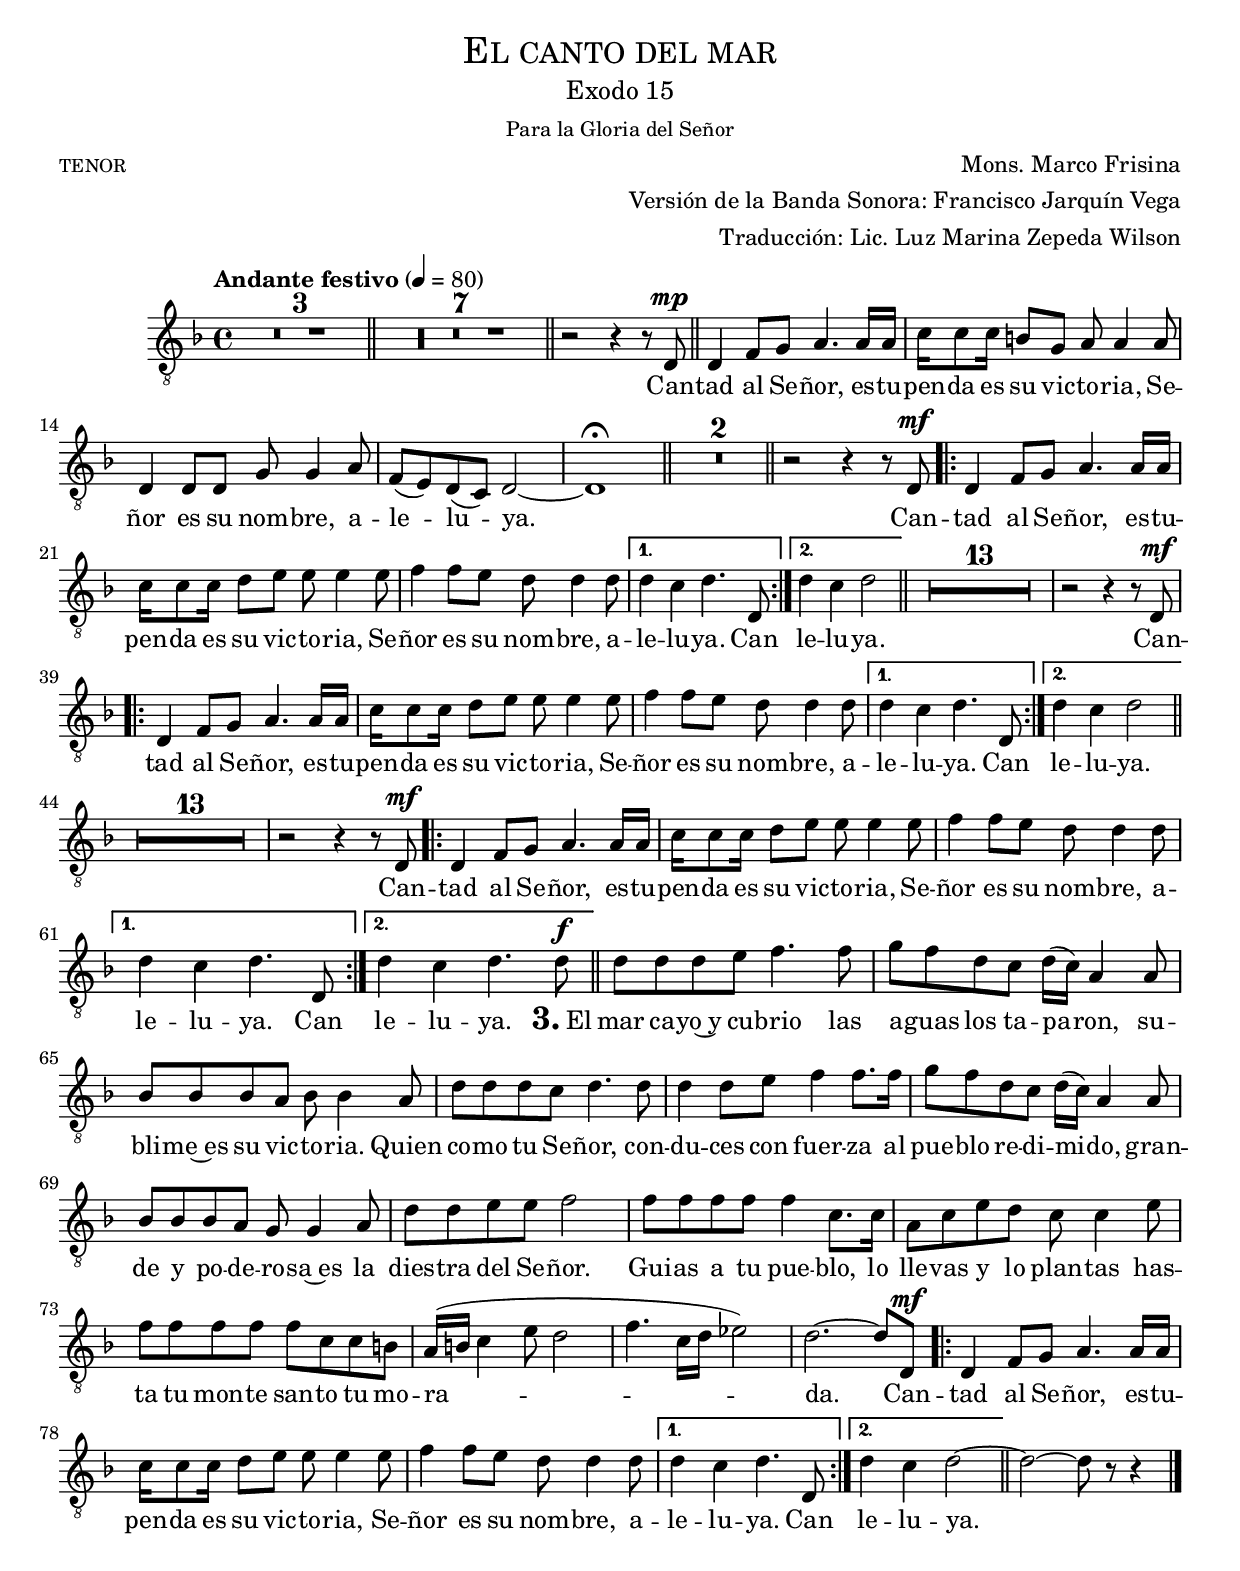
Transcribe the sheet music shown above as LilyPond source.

%  El canto del mar - Tenor
%  by serach.sam@

\language "espanol"
\version "2.23.2"

% --- Global parameters
%particle = 0
%jump = \break
%time = 4

% --- Includes
title = "El canto del mar"
subtitle = "Exodo 15"
subsubtitle = "Para la Gloria del Señor"
autor = "Mons. Marco Frisina"
arranger = "Versión de la Banda Sonora: Francisco Jarquín Vega"
other = "Traducción: Lic. Luz Marina Zepeda Wilson"
papper = "letter"
size = 20

global = {
    \tempo "Andante festivo" 4=80
  \key re \minor
  \time 4/4

  s1*3
  \bar "||"
  s1*7
  \bar "||"
  s1
  \bar "||"
  s1*5
  \bar "||"
  s1*2
  \bar "||"
  s1
  \repeat volta 2 { s1*3 }
  \alternative { { s1 } { s1 } }
  \bar "||"
  s1*14
  \repeat volta 2 { s1*3 }
  \alternative { { s1 } { s1 } }
  \bar "||"
  s1*14
  \repeat volta 2 { s1*3 }
  \alternative { { s1 } { s1 } }
  \bar "||"
  s1*14
  \repeat volta 2 { s1*3 }
  \alternative { { s1 } { s1 } }
  \bar "||"
  s1*1
  \bar "|."
}

tenor = \relative do {
  \compressEmptyMeasures
  \dynamicUp
  \clef "G_8"

  R1*10 | %10
  r2 r4 r8 re8\mp | %11
  re4 fa8 sol la4. la16 la |
  do16 do8 do16 si8 sol la la4 la8 |
  re,4 re8 re sol sol4 la8 |
  fa8( mi) re( do) re2~ |
  re1 \fermata | %16
  R1*2 | %18
  r2 r4 r8 re\mf | %19
  re4 fa8 sol la4. la16 la |
  do16 do8 do16 re8 mi mi mi4 mi8 |
  fa4 fa8 mi re re4 re8	|
  re4 do re4. re,8 | %23
  re'4 do re2 | %24
  R1*13 | %38
  r2 r4 r8 re,8\mf | %38
  re4 fa8 sol la4. la16 la | %39
  do16 do8 do16 re8 mi mi mi4 mi8 |
  fa4 fa8 mi re re4 re8	|
  re4 do re4. re,8 | %42
  re'4 do re2 | %43
  R1*13 | %56
  r2 r4 r8 re,\mf | %57
  re4 fa8 sol la4. la16 la | %58
  do16 do8 do16 re8 mi mi mi4 mi8 |
  fa4 fa8 mi re re4 re8	|
  re4 do re4. re,8 | %61
  re'4 do re4. re8\f | %62
  re8 re re mi fa4. fa8 | %63
  sol8 fa re do re16( do) la4 la8 |
  sib8 sib sib la sib sib4 la8 |
  re8 re re do re4. re8 |
  re4 re8 mi fa4 fa8. fa16 |
  sol8 fa re do re16( do) la4 la8 |
  sib8 sib sib la sol sol4 la8 |
  re8 re mi mi fa2 |
  fa8 fa fa fa fa4 do8. do16 |
  la8 do mi re do do4 mi8 |
  fa8 fa fa fa fa do do si |
  la16( si do4 mi8 re2 |
  fa4. do16 re mib2) |
  re2.~ re8 re,\mf | %76
  re4 fa8 sol la4. la16 la |
  do16 do8 do16 re8 mi mi mi4 mi8 |
  fa4 fa8 mi re re4 re8	|
  re4 do re4. re,8 | %80
  re'4 do re2~ | %81
  re2~ re8 r8 r4 | %82
}

tenor-lyrics = \lyricmode {
  Can -- tad al Se -- ñor, es -- tu -- pen -- da es su vic -- to -- ria, Se -- ñor es su nom -- bre, a -- le -- lu -- ya.

  Can -- tad al Se -- ñor, es -- tu -- pen -- da es su vic -- to -- ria, Se -- ñor es su nom -- bre, a -- le -- lu -- ya.  Can le -- lu -- ya.
  
  Can -- tad al Se -- ñor, es -- tu -- pen -- da es su vic -- to -- ria, Se -- ñor es su nom -- bre, a -- le -- lu -- ya. Can le -- lu -- ya.
  
  Can -- tad al Se -- ñor, es -- tu -- pen -- da es su vic -- to -- ria, Se -- ñor es su nom -- bre, a -- le -- lu -- ya. Can le -- lu -- ya.

  \markup{\fontsize #2 \bold "3." "El"} mar ca -- yo~y cu -- brio las a -- guas los ta -- pa -- ron,
  su -- bli -- me~es su vic -- to -- ria.
  Quien co -- mo tu Se -- ñor,
  con -- du -- ces con fuer -- za al pue -- blo re -- di -- mi -- do,
  gran -- de y po -- de -- ro -- sa~es la dies -- tra del Se -- ñor.
  Gui -- as a tu pue -- blo,
  lo lle -- vas y lo plan -- tas
  has -- ta tu mon -- te san -- to tu mo -- ra -- da.

  Can -- tad al Se -- ñor, es -- tu -- pen -- da es su vic -- to -- ria, Se -- ñor es su nom -- bre, a -- le -- lu -- ya. Can le -- lu -- ya.
}

% \include "metronome.ily"

% --- Global size
%#(set-global-staff-size \size)

% --- Header
\header {
  title = \markup{\medium \smallCaps \title}
  subtitle = \markup{\medium \subtitle}
  subsubtitle = \markup{\medium \subsubtitle}
  poet = \markup{\caps "tenor"}
  composer = \autor
  arranger = \markup {\right-column { \arranger \other}}
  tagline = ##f
  breakbefore = ##t
}

% --- Music

% --- Harmony

% --- Sheet
\score {
  <<
    \new Staff { <<
      \set Staff.midiInstrument = #"english horn"
      %\set Staff.midiMaximumVolume = #1.5
      \new Voice = "tenor" { << \global \tenor >> }
      \new Lyrics \lyricsto "tenor" { \tenor-lyrics }
    >> }
    %\metronome
  >>
  \midi {}
  \layout {}
}

% --- Paper
\paper {
  #(set-default-paper-size "letter")
  page-breaking = #ly:page-turn-breaking
}
